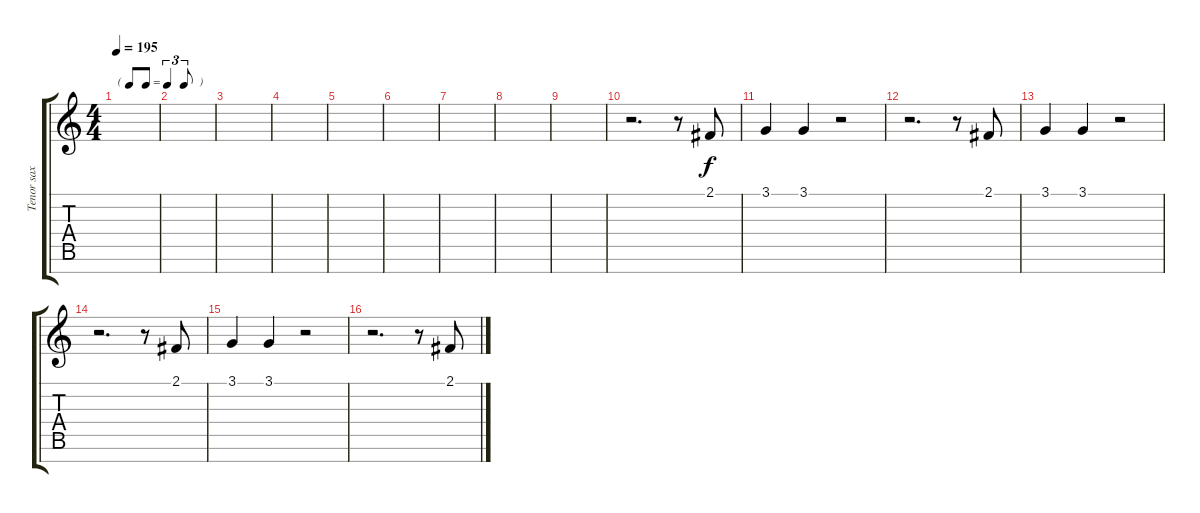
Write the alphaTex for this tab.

\track ("Tenor sax" "Tenor sax") {instrument tenorsax}
\staff {score tabs}
\tuning (E4 B3 G3 D3 A2 E2 B1) {hide}
\ts (4 4)
\tf triplet8th
\tempo 195
\clef g2
\ks c
|
|
|
|
|
|
|
|
|
r.2{d} r.8 2.1.8 |
3.1.4 3.1.4 r.2 |
r.2{d} r.8 2.1.8 |
3.1.4 3.1.4 r.2 |
r.2{d} r.8 2.1.8 |
3.1.4 3.1.4 r.2 |
r.2{d} r.8 2.1.8
